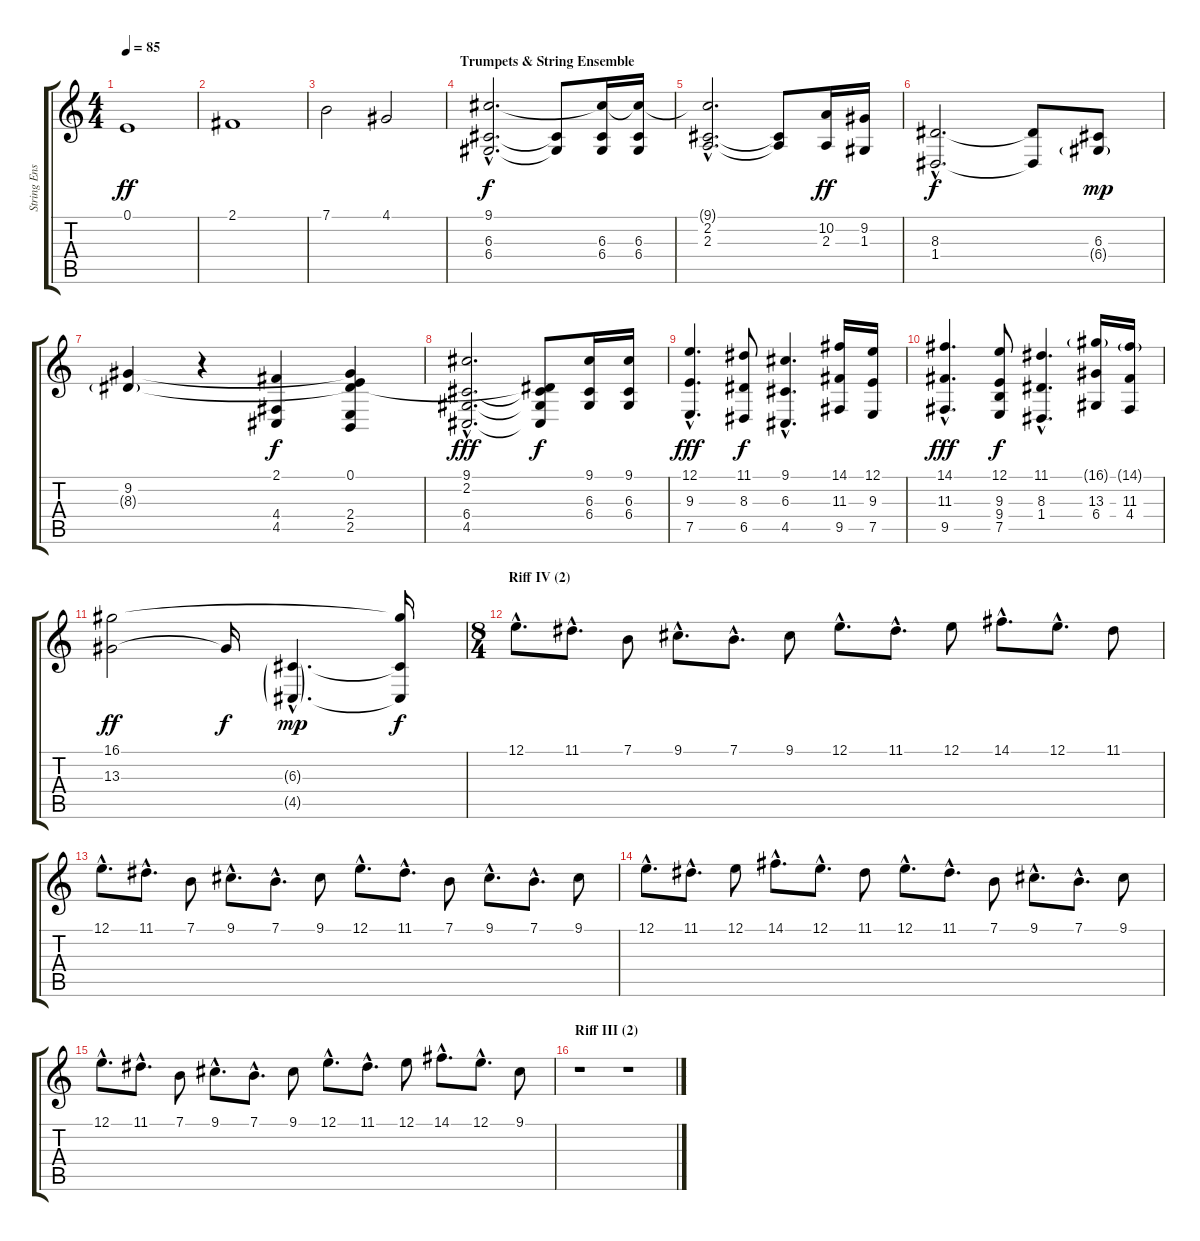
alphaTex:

\track ("String Ensemble" "String Ens") {instrument stringensemble1}
\staff {score tabs}
\tuning (E4 B3 G3 D3 A2 E2) {hide}
\ts (4 4)
\tempo 85
\clef g2
\ks c
0.1.1{dy ff} |
2.1.1 |
7.1.2 4.1.2 |
\section ("" "Trumpets & String Ensemble")
(9.1{hac} 6.3{hac} 6.4{hac}).2{d dy f volume 12 balance 13 instrument stringensemble1} (6.3{t} 6.4{t}).8 (9.1{t} 6.3 6.4).16 (9.1{t} 6.3 6.4).16 |
(9.1{hac t} 2.2{hac} 2.3{hac}).2{d} (2.2{t} 2.3{t}).8 (10.2 2.3).16{dy ff} (9.2 1.3).16 |
(8.3{hac} 1.4{hac}).2{d dy f} (8.3{t} 1.4{t}).8 (6.3 6.4{g}).8{dy mp} |
(9.2 8.3{g}).4 r.4 (2.1 4.4 4.5).4{dy f balance 2} (0.1 9.2{t} 8.3{t} 2.4 2.5).4{balance 14} |
(9.1{hac} 2.2{hac} 6.4{hac} 4.5{hac}).2{d dy fff balance 8} (2.2{t} 8.3{t} 6.4{t} 4.5{t}).8{dy f} (9.1 6.3 6.4).16 (9.1 6.3 6.4).16 |
(12.1{hac} 9.3{hac} 7.5{hac}).4{d dy fff} (11.1 8.3 6.5).8{dy f} (9.1{hac} 6.3{hac} 4.5{hac}).4{d} (14.1 11.3 9.5).16 (12.1 9.3 7.5).16 |
(14.1{hac} 11.3{hac} 9.5{hac}).4{d dy fff} (12.1 9.3 9.4 7.5).8{dy f} (11.1{hac} 8.3{hac} 1.4{hac}).4{d} (16.1{g} 13.3 6.4).16 (14.1{g} 11.3 4.4).16 |
(16.1 13.3).2{dy ff} 13.3{t}.16{dy f} (6.3{g hac} 4.5{g hac}).4{d dy mp} (16.1{t} 6.3{t} 4.5{t}).16{dy f} |
\ts (8 4)
\section ("" "Riff IV (2)")
12.1{hac}.8{d volume 9 balance 6 instrument panflute} 11.1{hac}.8{d} 7.1.8 9.1{hac}.8{d} 7.1{hac}.8{d} 9.1.8 12.1{hac}.8{d} 11.1{hac}.8{d} 12.1.8 14.1{hac}.8{d} 12.1{hac}.8{d} 11.1.8 |
12.1{hac}.8{d} 11.1{hac}.8{d} 7.1.8 9.1{hac}.8{d} 7.1{hac}.8{d} 9.1.8 12.1{hac}.8{d} 11.1{hac}.8{d} 7.1.8 9.1{hac}.8{d} 7.1{hac}.8{d} 9.1.8 |
12.1{hac}.8{d} 11.1{hac}.8{d} 12.1.8 14.1{hac}.8{d} 12.1{hac}.8{d} 11.1.8 12.1{hac}.8{d} 11.1{hac}.8{d} 7.1.8 9.1{hac}.8{d} 7.1{hac}.8{d} 9.1.8 |
12.1{hac}.8{d} 11.1{hac}.8{d} 7.1.8 9.1{hac}.8{d} 7.1{hac}.8{d} 9.1.8 12.1{hac}.8{d} 11.1{hac}.8{d} 12.1.8 14.1{hac}.8{d} 12.1{hac}.8{d} 9.1.8 |
\section ("" "Riff III (2)")
r.1 r.1
